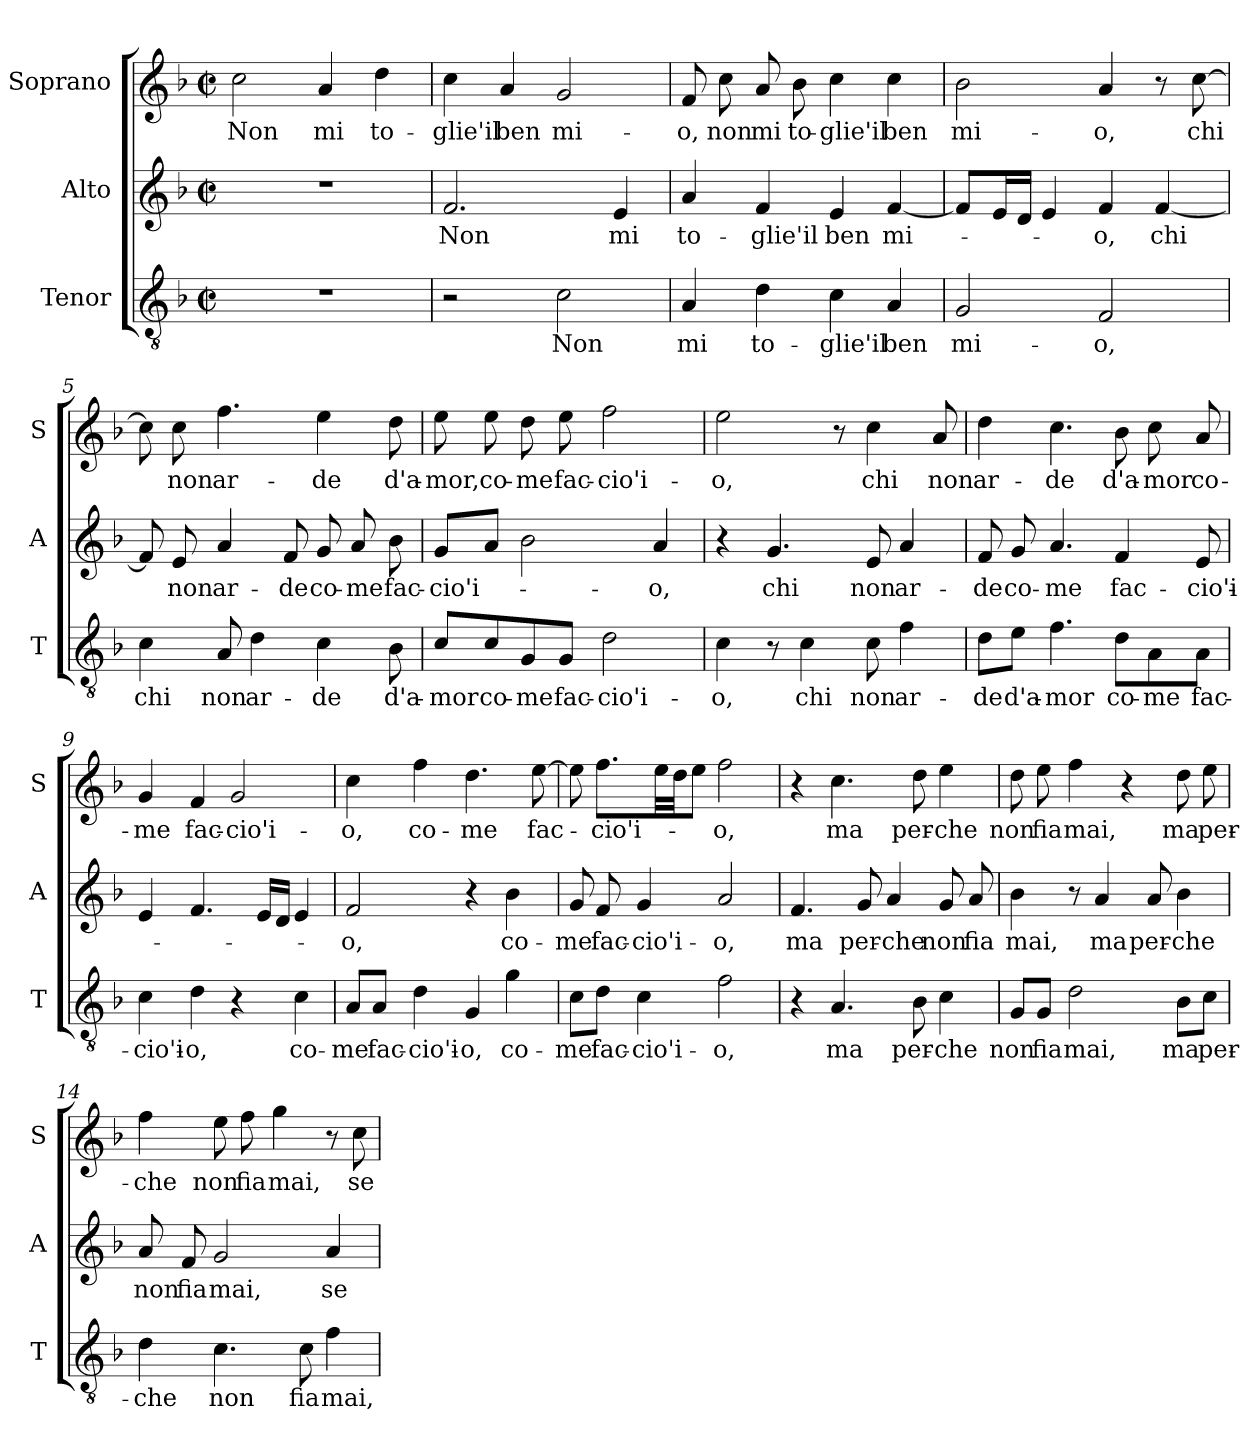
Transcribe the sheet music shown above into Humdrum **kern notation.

**kern	**text	**kern	**text	**kern	**text
*part3	*part3	*part2	*part2	*part1	*part1
*staff3	*staff3	*staff2	*staff2	*staff1	*staff1
*I"Tenor	*	*I"Alto	*	*I"Soprano	*
*I'T	*	*I'A	*	*I'S	*
*clefGv2	*	*clefG2	*	*clefG2	*
*k[b-]	*	*k[b-]	*	*k[b-]	*
*F:	*	*F:	*	*F:	*
*M2/2	*	*M2/2	*	*M2/2	*
*met(c|)	*	*met(c|)	*	*met(c|)	*
=1	=1	=1	=1	=1	=1
!	!	!	!	!	!LO:LY:b
1r	.	1r	.	2cc\	Non
!	!	!	!	!	!LO:LY:b
.	.	.	.	4a/	mi
!	!	!	!	!	!LO:LY:b
.	.	.	.	4dd\	to-
=2	=2	=2	=2	=2	=2
!	!	!	!LO:LY:b	!	!LO:LY:b
2r	.	2.f/	Non	4cc\	-glie'il
!	!	!	!	!	!LO:LY:b
.	.	.	.	4a/	ben
!	!LO:LY:b	!	!	!	!LO:LY:b
2c\	Non	.	.	2g/	mi-
!	!	!	!LO:LY:b	!	!
.	.	4e/	mi	.	.
=3	=3	=3	=3	=3	=3
!	!LO:LY:b	!	!LO:LY:b	!	!LO:LY:b
4A/	mi	4a/	to-	8f/	-o,
!	!	!	!	!	!LO:LY:b
.	.	.	.	8cc\	non
!	!LO:LY:b	!	!LO:LY:b	!	!LO:LY:b
4d\	to-	4f/	-glie'il	8a/	mi
!	!	!	!	!	!LO:LY:b
.	.	.	.	8b-\	to-
!	!LO:LY:b	!	!LO:LY:b	!	!LO:LY:b
4c\	-glie'il	4e/	ben	4cc\	-glie'il
!	!LO:LY:b	!	!LO:LY:b	!	!LO:LY:b
4A/	ben	[4f/	mi-	4cc\	ben
=4	=4	=4	=4	=4	=4
!	!LO:LY:b	!	!	!	!LO:LY:b
2G/	mi-	8f/L]	.	2b-\	mi-
.	.	16e/L	.	.	.
.	.	16d/JJ	.	.	.
.	.	4e/	.	.	.
!	!LO:LY:b	!	!LO:LY:b	!	!LO:LY:b
2F/	-o,	4f/	-o,	4a/	-o,
!	!	!	!LO:LY:b	!	!
.	.	[4f/	chi	8r	.
!	!	!	!	!	!LO:LY:b
.	.	.	.	[8cc\	chi
!!LO:LB:g=z
=5	=5	=5	=5	=5	=5
!	!LO:LY:b	!	!	!	!
4c\	chi	8f/]	.	8cc\]	.
!	!	!	!LO:LY:b	!	!LO:LY:b
.	.	8e/	non	8cc\	non
!	!LO:LY:b	!	!LO:LY:b	!	!LO:LY:b
8A/	non	4a/	ar-	4.ff\	ar-
!	!LO:LY:b	!	!	!	!
4d\	ar-	.	.	.	.
!	!	!	!LO:LY:b	!	!
.	.	8f/	-de	.	.
!	!LO:LY:b	!	!LO:LY:b	!	!LO:LY:b
4c\	-de	8g/	co-	4ee\	-de
!	!	!	!LO:LY:b	!	!
.	.	8a/	-me	.	.
!	!LO:LY:b	!	!LO:LY:b	!	!LO:LY:b
8B-\	d'a-	8b-\	fac-	8dd\	d'a-
=6	=6	=6	=6	=6	=6
!	!LO:LY:b	!	!LO:LY:b	!	!LO:LY:b
8c/L	-mor	8g/L	-cio'i-	8ee\	-mor,
!	!LO:LY:b	!	!	!	!LO:LY:b
8c/	co-	8a/J	.	8ee\	co-
!	!LO:LY:b	!	!	!	!LO:LY:b
8G/	-me	2b-\	.	8dd\	-me
!	!LO:LY:b	!	!	!	!LO:LY:b
8G/J	fac-	.	.	8ee\	fac-
!	!LO:LY:b	!	!	!	!LO:LY:b
2d\	-cio'i-	.	.	2ff\	-cio'i-
!	!	!	!LO:LY:b	!	!
.	.	4a/	-o,	.	.
=7	=7	=7	=7	=7	=7
!	!LO:LY:b	!	!	!	!LO:LY:b
4c\	-o,	4r	.	2ee\	-o,
!	!	!	!LO:LY:b	!	!
8r	.	4.g/	chi	.	.
!	!LO:LY:b	!	!	!	!
4c\	chi	.	.	.	.
.	.	.	.	8r	.
!	!LO:LY:b	!	!LO:LY:b	!	!LO:LY:b
8c\	non	8e/	non	4cc\	chi
!	!LO:LY:b	!	!LO:LY:b	!	!
4f\	ar-	4a/	ar-	.	.
!	!	!	!	!	!LO:LY:b
.	.	.	.	8a/	non
=8	=8	=8	=8	=8	=8
!	!LO:LY:b	!	!LO:LY:b	!	!LO:LY:b
8d\L	-de	8f/	-de	4dd\	ar-
!	!LO:LY:b	!	!LO:LY:b	!	!
8e\J	d'a-	8g/	co-	.	.
!	!LO:LY:b	!	!LO:LY:b	!	!LO:LY:b
4.f\	-mor	4.a/	-me	4.cc\	-de
!	!LO:LY:b	!	!LO:LY:b	!	!LO:LY:b
8d\L	co-	4f/	fac-	8b-\	d'a-
!	!LO:LY:b	!	!	!	!LO:LY:b
8A\	-me	.	.	8cc\	-mor
!	!LO:LY:b	!	!LO:LY:b	!	!LO:LY:b
8A\J	fac-	8e/	-cio'i-	8a/	co-
!!LO:LB:g=z
=9	=9	=9	=9	=9	=9
!	!LO:LY:b	!	!	!	!LO:LY:b
4c\	-cio'i-	4e/	.	4g/	-me
!	!LO:LY:b	!	!	!	!LO:LY:b
4d\	-o,	4.f/	.	4f/	fac-
!	!	!	!	!	!LO:LY:b
4r	.	.	.	2g/	-cio'i-
.	.	16e/LL	.	.	.
.	.	16d/JJ	.	.	.
!	!LO:LY:b	!	!	!	!
4c\	co-	4e/	.	.	.
=10	=10	=10	=10	=10	=10
!	!LO:LY:b	!	!LO:LY:b	!	!LO:LY:b
8A/L	-me	2f/	-o,	4cc\	-o,
!	!LO:LY:b	!	!	!	!
8A/J	fac-	.	.	.	.
!	!LO:LY:b	!	!	!	!LO:LY:b
4d\	-cio'i-	.	.	4ff\	co-
!	!LO:LY:b	!	!	!	!LO:LY:b
4G/	-o,	4r	.	4.dd\	-me
!	!LO:LY:b	!	!LO:LY:b	!	!
4g\	co-	4b-\	co-	.	.
!	!	!	!	!	!LO:LY:b
.	.	.	.	[8ee\	fac-
=11	=11	=11	=11	=11	=11
!	!LO:LY:b	!	!LO:LY:b	!	!
8c\L	-me	8g/	-me	8ee\]	.
!	!LO:LY:b	!	!LO:LY:b	!	!LO:LY:b
8d\J	fac-	8f/	fac-	8.ff\L	-cio'i-
!	!LO:LY:b	!	!LO:LY:b	!	!
4c\	-cio'i-	4g/	-cio'i-	.	.
.	.	.	.	32ee\LL	.
.	.	.	.	32dd\JJ	.
.	.	.	.	8ee\J	.
!	!LO:LY:b	!	!LO:LY:b	!	!LO:LY:b
2f\	-o,	2a/	-o,	2ff\	-o,
=12	=12	=12	=12	=12	=12
!	!	!	!LO:LY:b	!	!
4r	.	4.f/	ma	4r	.
!	!LO:LY:b	!	!	!	!LO:LY:b
4.A/	ma	.	.	4.cc\	ma
!	!	!	!LO:LY:b	!	!
.	.	8g/	per-	.	.
!	!	!	!LO:LY:b	!	!
.	.	4a/	-che	.	.
!	!LO:LY:b	!	!	!	!LO:LY:b
8B-\	per-	.	.	8dd\	per-
!	!LO:LY:b	!	!LO:LY:b	!	!LO:LY:b
4c\	-che	8g/	non	4ee\	-che
!	!	!	!LO:LY:b	!	!
.	.	8a/	fia	.	.
!!LO:PB:g=z
=13	=13	=13	=13	=13	=13
!	!LO:LY:b	!	!LO:LY:b	!	!LO:LY:b
8G/L	non	4b-\	mai,	8dd\	non
!	!LO:LY:b	!	!	!	!LO:LY:b
8G/J	fia	.	.	8ee\	fia
!	!LO:LY:b	!	!	!	!LO:LY:b
2d\	mai,	8r	.	4ff\	mai,
!	!	!	!LO:LY:b	!	!
.	.	4a/	ma	.	.
.	.	.	.	4r	.
!	!	!	!LO:LY:b	!	!
.	.	8a/	per-	.	.
!	!LO:LY:b	!	!LO:LY:b	!	!LO:LY:b
8B-\L	ma	4b-\	-che	8dd\	ma
!	!LO:LY:b	!	!	!	!LO:LY:b
8c\J	per-	.	.	8ee\	per-
=14	=14	=14	=14	=14	=14
!	!LO:LY:b	!	!LO:LY:b	!	!LO:LY:b
4d\	-che	8a/	non	4ff\	-che
!	!	!	!LO:LY:b	!	!
.	.	8f/	fia	.	.
!	!LO:LY:b	!	!LO:LY:b	!	!LO:LY:b
4.c\	non	2g/	mai,	8ee\	non
!	!	!	!	!	!LO:LY:b
.	.	.	.	8ff\	fia
!	!	!	!	!	!LO:LY:b
.	.	.	.	4gg\	mai,
!	!LO:LY:b	!	!	!	!
8c\	fia	.	.	.	.
!	!LO:LY:b	!	!LO:LY:b	!	!
4f\	mai,	4a/	se	8r	.
!	!	!	!	!	!LO:LY:b
.	.	.	.	8cc\	se
=	=	=	=	=	=
*-	*-	*-	*-	*-	*-
